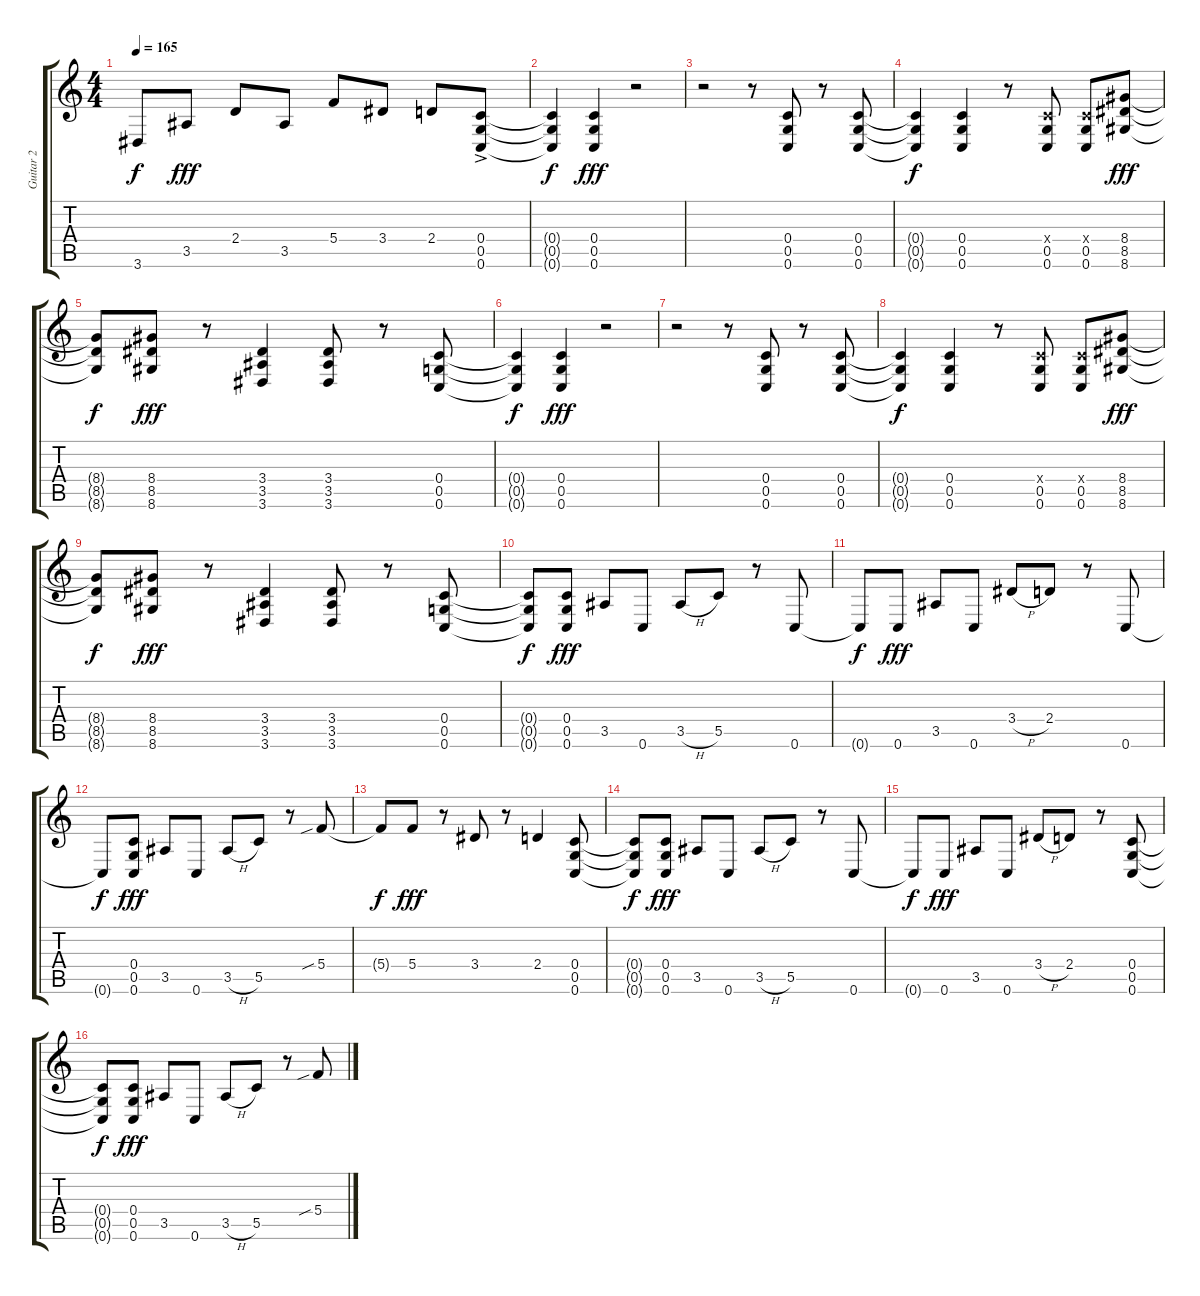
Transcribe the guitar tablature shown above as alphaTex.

\track ("Guitar 2" "Guitar 2") {instrument distortionguitar}
\staff {score tabs}
\tuning (D4 A3 F3 C3 G2 C2) {hide}
\ts (4 4)
\tempo 165
\clef g2
\ks c
3.6{t}.8{dy f} 3.5.8{dy fff instrument distortionguitar} 2.4.8 3.5.8 5.4.8 3.4.8 2.4.8 (0.4 0.5 0.6{ac}).8 |
(0.4{t} 0.5{t} 0.6{t}).4{dy f} (0.4 0.5 0.6).4{dy fff} r.2 |
r.2 r.8 (0.4 0.5 0.6).8 r.8 (0.4 0.5 0.6).8 |
(0.4{t} 0.5{t} 0.6{t}).4{dy f} (0.4 0.5 0.6).4 r.8 (0.4{x} 0.5 0.6).8 (0.4{x} 0.5 0.6).8 (8.4 8.5 8.6).8{dy fff} |
(8.4{t} 8.5{t} 8.6{t}).8{dy f} (8.4 8.5 8.6).8{dy fff} r.8 (3.4 3.5 3.6).4 (3.4 3.5 3.6).8 r.8 (0.4 0.5 0.6).8 |
(0.4{t} 0.5{t} 0.6{t}).4{dy f} (0.4 0.5 0.6).4{dy fff} r.2 |
r.2 r.8 (0.4 0.5 0.6).8 r.8 (0.4 0.5 0.6).8 |
(0.4{t} 0.5{t} 0.6{t}).4{dy f} (0.4 0.5 0.6).4 r.8 (0.4{x} 0.5 0.6).8 (0.4{x} 0.5 0.6).8 (8.4 8.5 8.6).8{dy fff} |
(8.4{t} 8.5{t} 8.6{t}).8{dy f} (8.4 8.5 8.6).8{dy fff} r.8 (3.4 3.5 3.6).4 (3.4 3.5 3.6).8 r.8 (0.4 0.5 0.6).8 |
(0.4{t} 0.5{t} 0.6{t}).8{dy f} (0.4 0.5 0.6).8{dy fff} 3.5.8 0.6.8 3.5{h}.8 5.5.8 r.8 0.6.8 |
0.6{t}.8{dy f} 0.6.8{dy fff} 3.5.8 0.6.8 3.4{h}.8 2.4.8 r.8 0.6.8 |
0.6{t}.8{dy f} (0.4 0.5 0.6).8{dy fff} 3.5.8 0.6.8 3.5{h}.8 5.5.8 r.8 5.4{sib}.8 |
5.4{t}.8{dy f} 5.4.8{dy fff} r.8 3.4.8 r.8 2.4.4 (0.4 0.5 0.6).8 |
(0.4{t} 0.5{t} 0.6{t}).8{dy f} (0.4 0.5 0.6).8{dy fff} 3.5.8 0.6.8 3.5{h}.8 5.5.8 r.8 0.6.8 |
0.6{t}.8{dy f} 0.6.8{dy fff} 3.5.8 0.6.8 3.4{h}.8 2.4.8 r.8 (0.4 0.5 0.6).8 |
(0.4{t} 0.5{t} 0.6{t}).8{dy f} (0.4 0.5 0.6).8{dy fff} 3.5.8 0.6.8 3.5{h}.8 5.5.8 r.8 5.4{sib}.8
